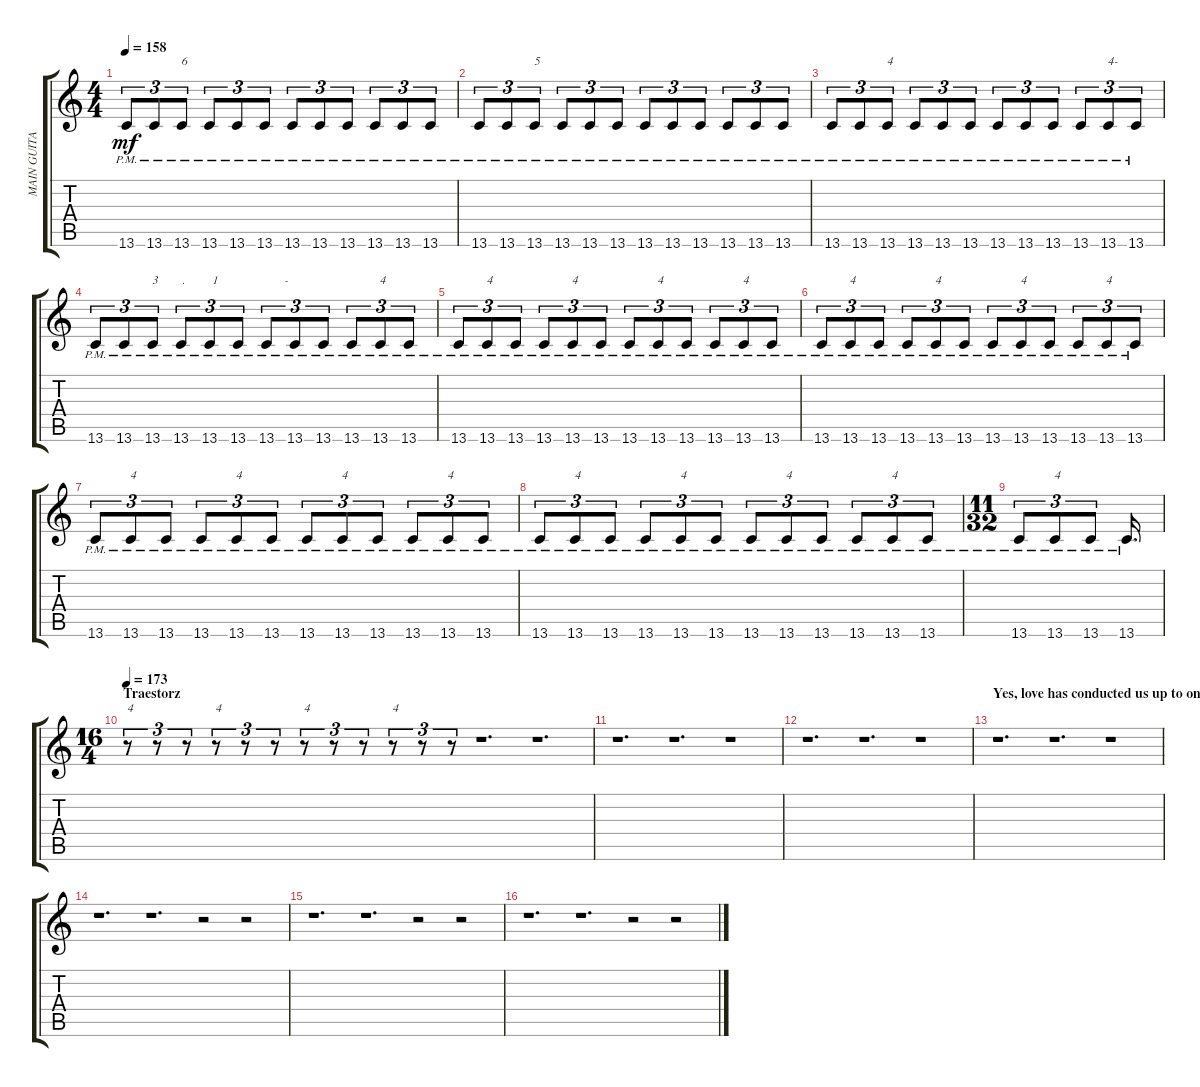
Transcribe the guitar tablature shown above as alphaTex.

\track ("MAIN GUITAR" "MAIN GUITA") {instrument distortionguitar}
\staff {score tabs}
\tuning (Eb4 B3 Gb3 B2 Gb2 B1) {hide}
\ts (4 4)
\tempo 158
\clef g2
\ks c
13.6{pm}.8{tu (3 2) dy mf} 13.6{pm}.8{tu (3 2)} 13.6{pm}.8{tu (3 2) txt "6"} 13.6{pm}.8{tu (3 2)} 13.6{pm}.8{tu (3 2)} 13.6{pm}.8{tu (3 2)} 13.6{pm}.8{tu (3 2)} 13.6{pm}.8{tu (3 2)} 13.6{pm}.8{tu (3 2)} 13.6{pm}.8{tu (3 2)} 13.6{pm}.8{tu (3 2)} 13.6{pm}.8{tu (3 2)} |
13.6{pm}.8{tu (3 2)} 13.6{pm}.8{tu (3 2)} 13.6{pm}.8{tu (3 2) txt "5"} 13.6{pm}.8{tu (3 2)} 13.6{pm}.8{tu (3 2)} 13.6{pm}.8{tu (3 2)} 13.6{pm}.8{tu (3 2)} 13.6{pm}.8{tu (3 2)} 13.6{pm}.8{tu (3 2)} 13.6{pm}.8{tu (3 2)} 13.6{pm}.8{tu (3 2)} 13.6{pm}.8{tu (3 2)} |
13.6{pm}.8{tu (3 2)} 13.6{pm}.8{tu (3 2)} 13.6{pm}.8{tu (3 2) txt "4"} 13.6{pm}.8{tu (3 2)} 13.6{pm}.8{tu (3 2)} 13.6{pm}.8{tu (3 2)} 13.6{pm}.8{tu (3 2)} 13.6{pm}.8{tu (3 2)} 13.6{pm}.8{tu (3 2)} 13.6{pm}.8{tu (3 2)} 13.6{pm}.8{tu (3 2) txt "4-"} 13.6{pm}.8{tu (3 2)} |
13.6{pm}.8{tu (3 2)} 13.6{pm}.8{tu (3 2)} 13.6{pm}.8{tu (3 2) txt "3        .         1                      -"} 13.6{pm}.8{tu (3 2)} 13.6{pm}.8{tu (3 2)} 13.6{pm}.8{tu (3 2)} 13.6{pm}.8{tu (3 2)} 13.6{pm}.8{tu (3 2)} 13.6{pm}.8{tu (3 2)} 13.6{pm}.8{tu (3 2)} 13.6{pm}.8{tu (3 2) txt "4"} 13.6{pm}.8{tu (3 2)} |
13.6{pm}.8{tu (3 2)} 13.6{pm}.8{tu (3 2) txt "4"} 13.6{pm}.8{tu (3 2)} 13.6{pm}.8{tu (3 2)} 13.6{pm}.8{tu (3 2) txt "4"} 13.6{pm}.8{tu (3 2)} 13.6{pm}.8{tu (3 2)} 13.6{pm}.8{tu (3 2) txt "4"} 13.6{pm}.8{tu (3 2)} 13.6{pm}.8{tu (3 2)} 13.6{pm}.8{tu (3 2) txt "4"} 13.6{pm}.8{tu (3 2)} |
13.6{pm}.8{tu (3 2)} 13.6{pm}.8{tu (3 2) txt "4"} 13.6{pm}.8{tu (3 2)} 13.6{pm}.8{tu (3 2)} 13.6{pm}.8{tu (3 2) txt "4"} 13.6{pm}.8{tu (3 2)} 13.6{pm}.8{tu (3 2)} 13.6{pm}.8{tu (3 2) txt "4"} 13.6{pm}.8{tu (3 2)} 13.6{pm}.8{tu (3 2)} 13.6{pm}.8{tu (3 2) txt "4"} 13.6{pm}.8{tu (3 2)} |
13.6{pm}.8{tu (3 2)} 13.6{pm}.8{tu (3 2) txt "4"} 13.6{pm}.8{tu (3 2)} 13.6{pm}.8{tu (3 2)} 13.6{pm}.8{tu (3 2) txt "4"} 13.6{pm}.8{tu (3 2)} 13.6{pm}.8{tu (3 2)} 13.6{pm}.8{tu (3 2) txt "4"} 13.6{pm}.8{tu (3 2)} 13.6{pm}.8{tu (3 2)} 13.6{pm}.8{tu (3 2) txt "4"} 13.6{pm}.8{tu (3 2)} |
13.6{pm}.8{tu (3 2)} 13.6{pm}.8{tu (3 2) txt "4"} 13.6{pm}.8{tu (3 2)} 13.6{pm}.8{tu (3 2)} 13.6{pm}.8{tu (3 2) txt "4"} 13.6{pm}.8{tu (3 2)} 13.6{pm}.8{tu (3 2)} 13.6{pm}.8{tu (3 2) txt "4"} 13.6{pm}.8{tu (3 2)} 13.6{pm}.8{tu (3 2)} 13.6{pm}.8{tu (3 2) txt "4"} 13.6{pm}.8{tu (3 2)} |
\ts (11 32)
13.6{pm}.8{tu (3 2)} 13.6{pm}.8{tu (3 2) txt "4"} 13.6{pm}.8{tu (3 2)} 13.6{pm}.16{d} |
\ts (16 4)
\section ("" "Traestorz")
\tempo 173
r.8{tu (3 2) txt "4"} r.8{tu (3 2)} r.8{tu (3 2)} r.8{tu (3 2) txt "4"} r.8{tu (3 2)} r.8{tu (3 2)} r.8{tu (3 2) txt "4"} r.8{tu (3 2)} r.8{tu (3 2)} r.8{tu (3 2) txt "4"} r.8{tu (3 2)} r.8{tu (3 2)} r.1{d} r.1{d} |
r.1{d} r.1{d} r.1 |
r.1{d} r.1{d} r.1 |
\section ("" "Yes, love has conducted us up to one death...")
r.1{d} r.1{d} r.1 |
r.1{d} r.1{d} r.2 r.2 |
r.1{d} r.1{d} r.2 r.2 |
r.1{d} r.1{d} r.2 r.2
